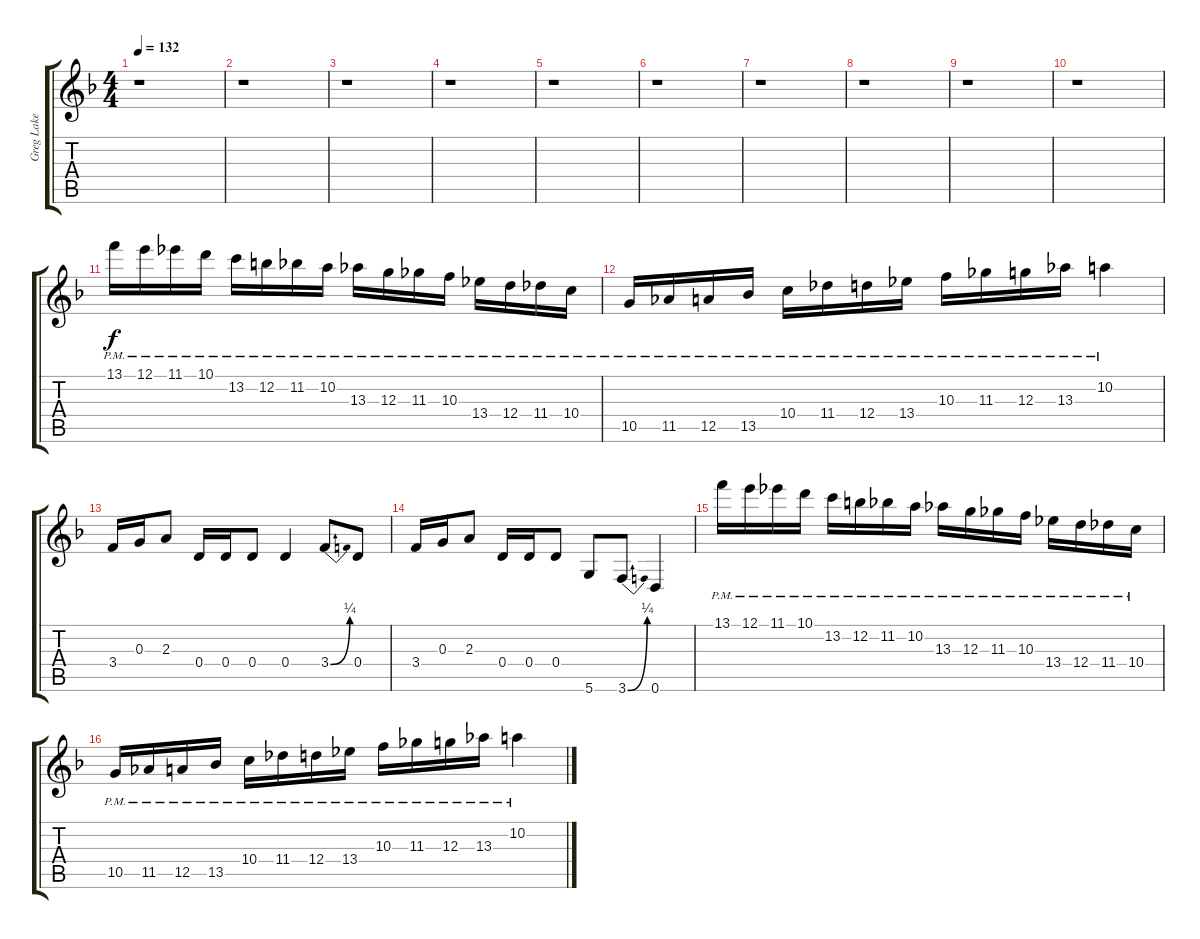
\track ("Greg Lake" "Greg Lake") {instrument electricguitarclean}
\staff {score tabs}
\tuning (E4 B3 G3 D3 A2 D2) {hide}
\ts (4 4)
\tempo 132
\clef g2
\ks f
r.1{dy f} |
r.1 |
r.1 |
r.1 |
r.1 |
r.1 |
r.1 |
r.1 |
r.1 |
r.1 |
13.1{pm}.16 12.1{pm}.16 11.1{pm}.16 10.1{pm}.16 13.2{pm}.16 12.2{pm}.16 11.2{pm}.16 10.2{pm}.16 13.3{pm}.16 12.3{pm}.16 11.3{pm}.16 10.3{pm}.16 13.4{pm}.16 12.4{pm}.16 11.4{pm}.16 10.4{pm}.16 |
10.5{pm}.16 11.5{pm}.16 12.5{pm}.16 13.5{pm}.16 10.4{pm}.16 11.4{pm}.16 12.4{pm}.16 13.4{pm}.16 10.3{pm}.16 11.3{pm}.16 12.3{pm}.16 13.3{pm}.16 10.2{pm}.4 |
3.4.16 0.3.16 2.3.8 0.4.16 0.4.16 0.4.8 0.4.4 3.4{be (bend 0 0 60 1)}.8 0.4.8 |
3.4.16 0.3.16 2.3.8 0.4.16 0.4.16 0.4.8 5.6.8 3.6{be (bend 0 0 60 1)}.8 0.6.4 |
13.1{pm}.16 12.1{pm}.16 11.1{pm}.16 10.1{pm}.16 13.2{pm}.16 12.2{pm}.16 11.2{pm}.16 10.2{pm}.16 13.3{pm}.16 12.3{pm}.16 11.3{pm}.16 10.3{pm}.16 13.4{pm}.16 12.4{pm}.16 11.4{pm}.16 10.4{pm}.16 |
10.5{pm}.16 11.5{pm}.16 12.5{pm}.16 13.5{pm}.16 10.4{pm}.16 11.4{pm}.16 12.4{pm}.16 13.4{pm}.16 10.3{pm}.16 11.3{pm}.16 12.3{pm}.16 13.3{pm}.16 10.2{pm}.4
